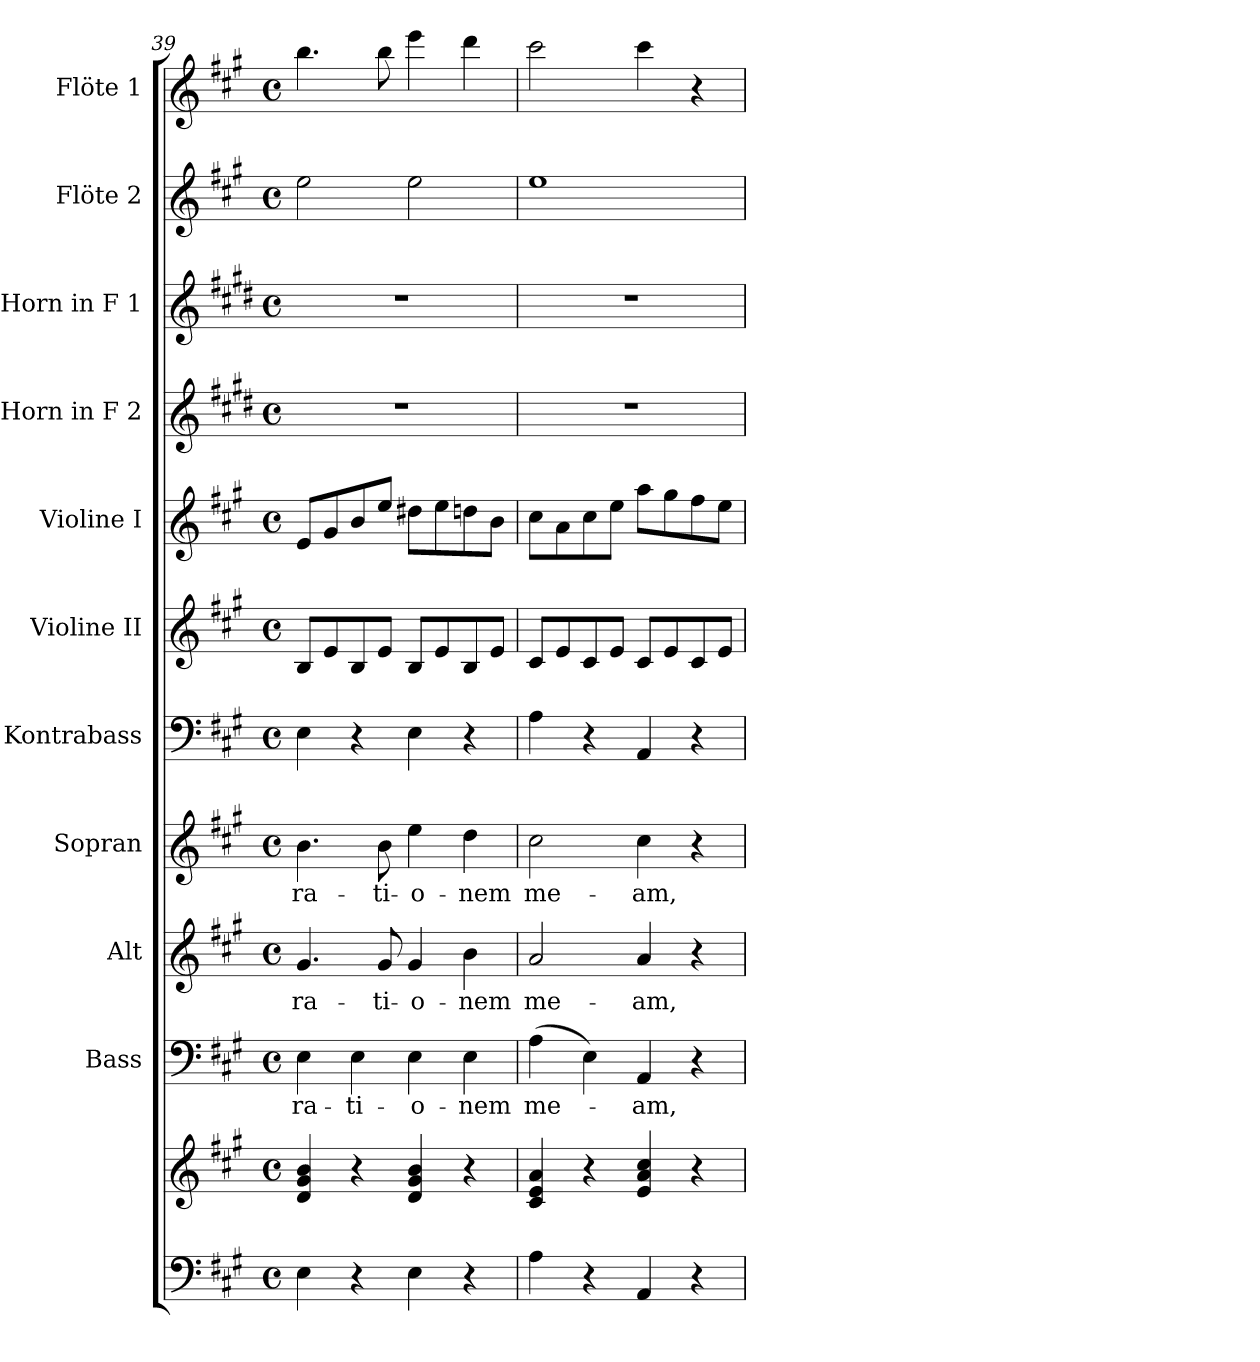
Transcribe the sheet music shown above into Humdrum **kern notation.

**kern	**kern	**kern	**text	**kern	**text	**kern	**text	**kern	**kern	**kern	**kern	**kern	**kern	**kern
*part11	*part11	*part10	*part10	*part9	*part9	*part8	*part8	*part7	*part6	*part5	*part4	*part3	*part2	*part1
*staff12	*staff11	*staff10	*staff10	*staff9	*staff9	*staff8	*staff8	*staff7	*staff6	*staff5	*staff4	*staff3	*staff2	*staff1
*	*	*I"Bass	*	*I"Alt	*	*I"Sopran	*	*I"Kontrabass	*I"Violine II	*I"Violine I	*I"Horn in F 2	*I"Horn in F 1	*I"Flöte 2	*I"Flöte 1
*	*	*I'B.	*	*I'A.	*	*I'S.	*	*I'Kb.	*I'Vl. II	*I'Vl. I	*	*	*I'Fl. 2	*I'Fl. 1
*clefF4	*clefG2	*clefF4	*	*clefG2	*	*clefG2	*	*clefF4	*clefG2	*clefG2	*clefG2	*clefG2	*clefG2	*clefG2
*	*	*	*	*	*	*	*	*ITrd7c12	*	*	*ITrd4c7	*ITrd4c7	*	*
*k[f#c#g#]	*k[f#c#g#]	*k[f#c#g#]	*	*k[f#c#g#]	*	*k[f#c#g#]	*	*k[f#c#g#]	*k[f#c#g#]	*k[f#c#g#]	*k[f#c#g#]	*k[f#c#g#]	*k[f#c#g#]	*k[f#c#g#]
*A:	*A:	*A:	*	*A:	*	*A:	*	*A:	*A:	*A:	*A:	*A:	*A:	*A:
*M4/4	*M4/4	*M4/4	*	*M4/4	*	*M4/4	*	*M4/4	*M4/4	*M4/4	*M4/4	*M4/4	*M4/4	*M4/4
*met(c)	*met(c)	*met(c)	*	*met(c)	*	*met(c)	*	*met(c)	*met(c)	*met(c)	*met(c)	*met(c)	*met(c)	*met(c)
=39	=39	=39	=39	=39	=39	=39	=39	=39	=39	=39	=39	=39	=39	=39
!	!	!	!LO:LY:b	!	!LO:LY:b	!	!LO:LY:b	!	!	!	!	!	!	!
4E\	4d/ 4g#/ 4b/	4E\	-ra-	4.g#/	-ra-	4.b\	-ra-	4EE\	8B/L	8e/L	1r	1r	2ee\	4.bb\
.	.	.	.	.	.	.	.	.	8e/	8g#/	.	.	.	.
!	!	!	!LO:LY:b	!	!	!	!	!	!	!	!	!	!	!
4r	4r	4E\	-ti-	.	.	.	.	4r	8B/	8b/	.	.	.	.
!	!	!	!	!	!LO:LY:b	!	!LO:LY:b	!	!	!	!	!	!	!
.	.	.	.	8g#/	-ti-	8b\	-ti-	.	8e/J	8ee/J	.	.	.	8bb\
!	!	!	!LO:LY:b	!	!LO:LY:b	!	!LO:LY:b	!	!	!	!	!	!	!
4E\	4d/ 4g#/ 4b/	4E\	-o-	4g#/	-o-	4ee\	-o-	4EE\	8B/L	8dd#X\L	.	.	2ee\	4eee\
.	.	.	.	.	.	.	.	.	8e/	8ee\	.	.	.	.
!	!	!	!LO:LY:b	!	!LO:LY:b	!	!LO:LY:b	!	!	!	!	!	!	!
4r	4r	4E\	-nem	4b\	-nem	4dd\	-nem	4r	8B/	8ddn\	.	.	.	4ddd\
.	.	.	.	.	.	.	.	.	8e/J	8b\J	.	.	.	.
=40	=40	=40	=40	=40	=40	=40	=40	=40	=40	=40	=40	=40	=40	=40
!	!	!	!LO:LY:b	!	!LO:LY:b	!	!LO:LY:b	!	!	!	!	!	!	!
4A\	4c#/ 4e/ 4a/	(>4A\	me-	2a/	me-	2cc#\	me-	4AA\	8c#/L	8cc#\L	1r	1r	1ee	2ccc#\
.	.	.	.	.	.	.	.	.	8e/	8a\	.	.	.	.
4r	4r	4E\)	.	.	.	.	.	4r	8c#/	8cc#\	.	.	.	.
.	.	.	.	.	.	.	.	.	8e/J	8ee\J	.	.	.	.
!	!	!	!LO:LY:b	!	!LO:LY:b	!	!LO:LY:b	!	!	!	!	!	!	!
4AA/	4e/ 4a/ 4cc#/	4AA/	-am,	4a/	-am,	4cc#\	-am,	4AAA/	8c#/L	8aa\L	.	.	.	4ccc#\
.	.	.	.	.	.	.	.	.	8e/	8gg#\	.	.	.	.
4r	4r	4r	.	4r	.	4r	.	4r	8c#/	8ff#\	.	.	.	4r
.	.	.	.	.	.	.	.	.	8e/J	8ee\J	.	.	.	.
=	=	=	=	=	=	=	=	=	=	=	=	=	=	=
*-	*-	*-	*-	*-	*-	*-	*-	*-	*-	*-	*-	*-	*-	*-
